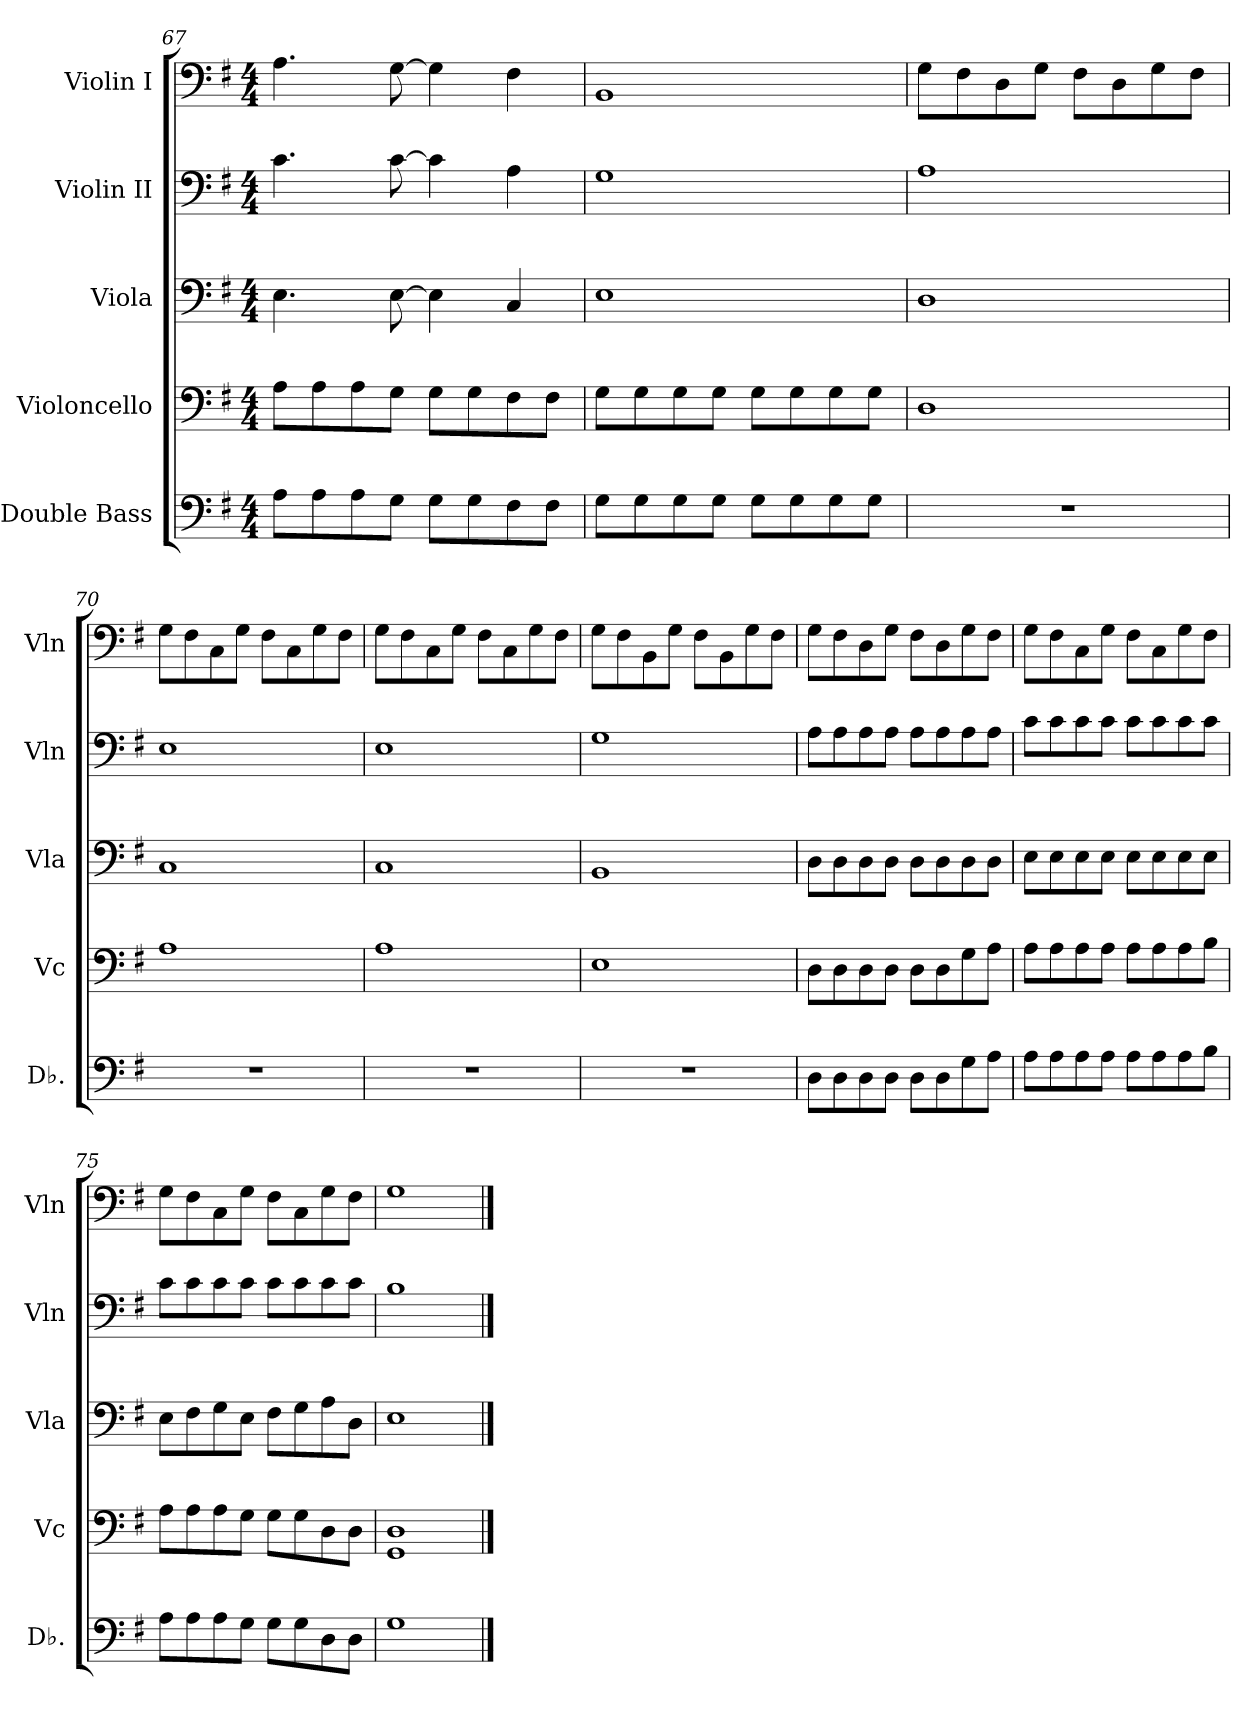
**kern	**kern	**kern	**kern	**kern
*part5	*part4	*part3	*part2	*part1
*staff5	*staff4	*staff3	*staff2	*staff1
*I"Double Bass	*I"Violoncello	*I"Viola	*I"Violin II	*I"Violin I
*I'Db.	*I'Vc	*I'Vla	*I'Vln	*I'Vln
*clefF4	*clefF4	*clefF4	*clefF4	*clefF4
*ITrd7c12	*	*	*	*
*k[f#]	*k[f#]	*k[f#]	*k[f#]	*k[f#]
*M4/4	*M4/4	*M4/4	*M4/4	*M4/4
=67	=67	=67	=67	=67
8AA\L	8A\L	4.E\	4.c\	4.A\
8AA\	8A\	.	.	.
8AA\	8A\	.	.	.
8GG\J	8G\J	[8E\	[8c\	[8G\
8GG\L	8G\L	4E\]	4c\]	4G\]
8GG\	8G\	.	.	.
8FF#\	8F#\	4C/	4A\	4F#\
8FF#\J	8F#\J	.	.	.
=68	=68	=68	=68	=68
8GG\L	8G\L	1E	1G	1BB
8GG\	8G\	.	.	.
8GG\	8G\	.	.	.
8GG\J	8G\J	.	.	.
8GG\L	8G\L	.	.	.
8GG\	8G\	.	.	.
8GG\	8G\	.	.	.
8GG\J	8G\J	.	.	.
=69	=69	=69	=69	=69
1r	1D	1D	1A	8G\L
.	.	.	.	8F#\
.	.	.	.	8D\
.	.	.	.	8G\J
.	.	.	.	8F#\L
.	.	.	.	8D\
.	.	.	.	8G\
.	.	.	.	8F#\J
!!LO:PB:g=z
=70	=70	=70	=70	=70
1r	1A	1C	1E	8G\L
.	.	.	.	8F#\
.	.	.	.	8C\
.	.	.	.	8G\J
.	.	.	.	8F#\L
.	.	.	.	8C\
.	.	.	.	8G\
.	.	.	.	8F#\J
=71	=71	=71	=71	=71
1r	1A	1C	1E	8G\L
.	.	.	.	8F#\
.	.	.	.	8C\
.	.	.	.	8G\J
.	.	.	.	8F#\L
.	.	.	.	8C\
.	.	.	.	8G\
.	.	.	.	8F#\J
=72	=72	=72	=72	=72
1r	1E	1BB	1G	8G\L
.	.	.	.	8F#\
.	.	.	.	8BB\
.	.	.	.	8G\J
.	.	.	.	8F#\L
.	.	.	.	8BB\
.	.	.	.	8G\
.	.	.	.	8F#\J
=73	=73	=73	=73	=73
8DD\L	8D\L	8D\L	8A\L	8G\L
8DD\	8D\	8D\	8A\	8F#\
8DD\	8D\	8D\	8A\	8D\
8DD\J	8D\J	8D\J	8A\J	8G\J
8DD\L	8D\L	8D\L	8A\L	8F#\L
8DD\	8D\	8D\	8A\	8D\
8GG\	8G\	8D\	8A\	8G\
8AA\J	8A\J	8D\J	8A\J	8F#\J
!!LO:LB:g=z
=74	=74	=74	=74	=74
8AA\L	8A\L	8E\L	8c\L	8G\L
8AA\	8A\	8E\	8c\	8F#\
8AA\	8A\	8E\	8c\	8C\
8AA\J	8A\J	8E\J	8c\J	8G\J
8AA\L	8A\L	8E\L	8c\L	8F#\L
8AA\	8A\	8E\	8c\	8C\
8AA\	8A\	8E\	8c\	8G\
8BB\J	8B\J	8E\J	8c\J	8F#\J
=75	=75	=75	=75	=75
8AA\L	8A\L	8E\L	8c\L	8G\L
8AA\	8A\	8F#\	8c\	8F#\
8AA\	8A\	8G\	8c\	8C\
8GG\J	8G\J	8E\J	8c\J	8G\J
8GG\L	8G\L	8F#\L	8c\L	8F#\L
8GG\	8G\	8G\	8c\	8C\
8DD\	8D\	8A\	8c\	8G\
8DD\J	8D\J	8D\J	8c\J	8F#\J
=76	=76	=76	=76	=76
1GG	1GG 1D	1E	1B	1G
==	==	==	==	==
*-	*-	*-	*-	*-
